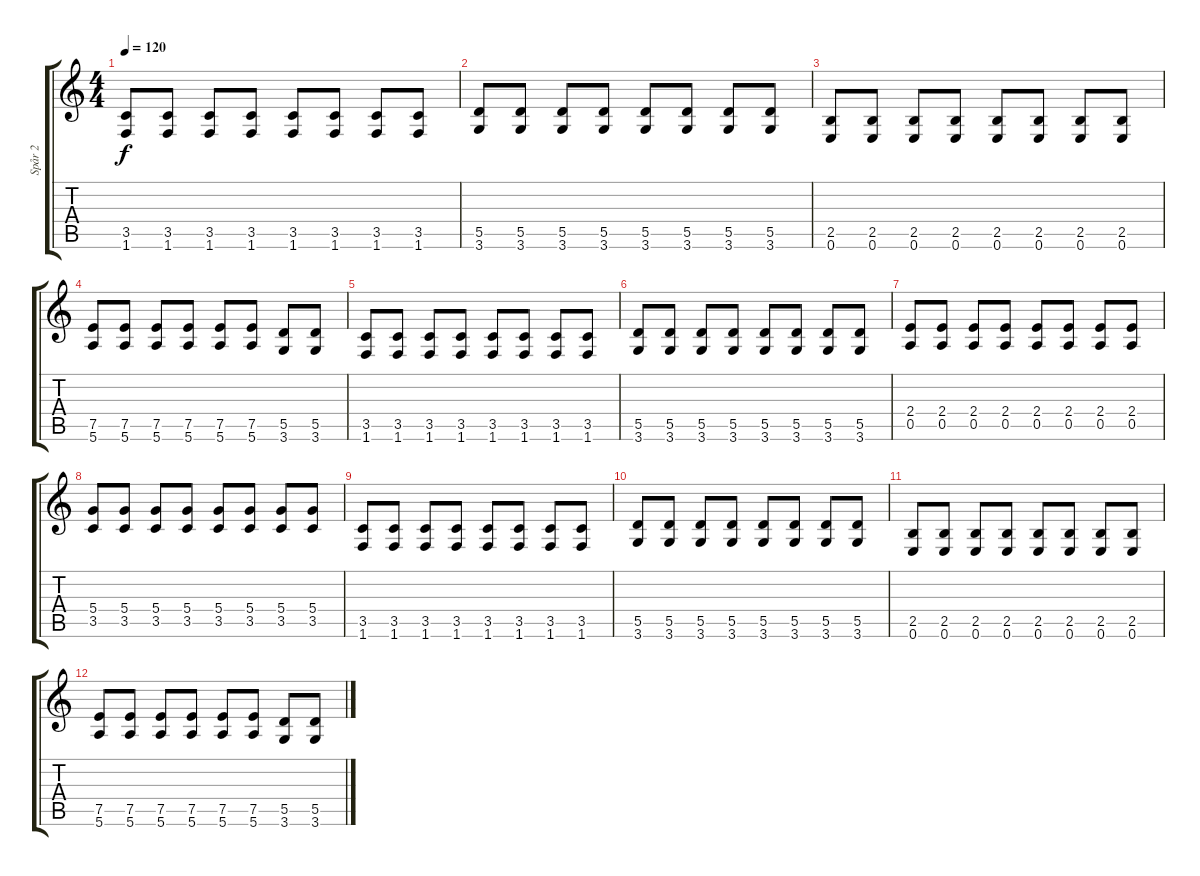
\track ("Spår 2" "Spår 2") {instrument overdrivenguitar}
\staff {score tabs}
\tuning (E4 B3 G3 D3 A2 E2) {hide}
\ts (4 4)
\tempo 120
\clef g2
\ks c
(3.5 1.6).8{dy f} (3.5 1.6).8 (3.5 1.6).8 (3.5 1.6).8 (3.5 1.6).8 (3.5 1.6).8 (3.5 1.6).8 (3.5 1.6).8 |
(5.5 3.6).8 (5.5 3.6).8 (5.5 3.6).8 (5.5 3.6).8 (5.5 3.6).8 (5.5 3.6).8 (5.5 3.6).8 (5.5 3.6).8 |
(2.5 0.6).8 (2.5 0.6).8 (2.5 0.6).8 (2.5 0.6).8 (2.5 0.6).8 (2.5 0.6).8 (2.5 0.6).8 (2.5 0.6).8 |
(7.5 5.6).8 (7.5 5.6).8 (7.5 5.6).8 (7.5 5.6).8 (7.5 5.6).8 (7.5 5.6).8 (5.5 3.6).8 (5.5 3.6).8 |
(3.5 1.6).8 (3.5 1.6).8 (3.5 1.6).8 (3.5 1.6).8 (3.5 1.6).8 (3.5 1.6).8 (3.5 1.6).8 (3.5 1.6).8 |
(5.5 3.6).8 (5.5 3.6).8 (5.5 3.6).8 (5.5 3.6).8 (5.5 3.6).8 (5.5 3.6).8 (5.5 3.6).8 (5.5 3.6).8 |
(2.4 0.5).8 (2.4 0.5).8 (2.4 0.5).8 (2.4 0.5).8 (2.4 0.5).8 (2.4 0.5).8 (2.4 0.5).8 (2.4 0.5).8 |
(5.4 3.5).8 (5.4 3.5).8 (5.4 3.5).8 (5.4 3.5).8 (5.4 3.5).8 (5.4 3.5).8 (5.4 3.5).8 (5.4 3.5).8 |
(3.5 1.6).8 (3.5 1.6).8 (3.5 1.6).8 (3.5 1.6).8 (3.5 1.6).8 (3.5 1.6).8 (3.5 1.6).8 (3.5 1.6).8 |
(5.5 3.6).8 (5.5 3.6).8 (5.5 3.6).8 (5.5 3.6).8 (5.5 3.6).8 (5.5 3.6).8 (5.5 3.6).8 (5.5 3.6).8 |
(2.5 0.6).8 (2.5 0.6).8 (2.5 0.6).8 (2.5 0.6).8 (2.5 0.6).8 (2.5 0.6).8 (2.5 0.6).8 (2.5 0.6).8 |
(7.5 5.6).8 (7.5 5.6).8 (7.5 5.6).8 (7.5 5.6).8 (7.5 5.6).8 (7.5 5.6).8 (5.5 3.6).8 (5.5 3.6).8
